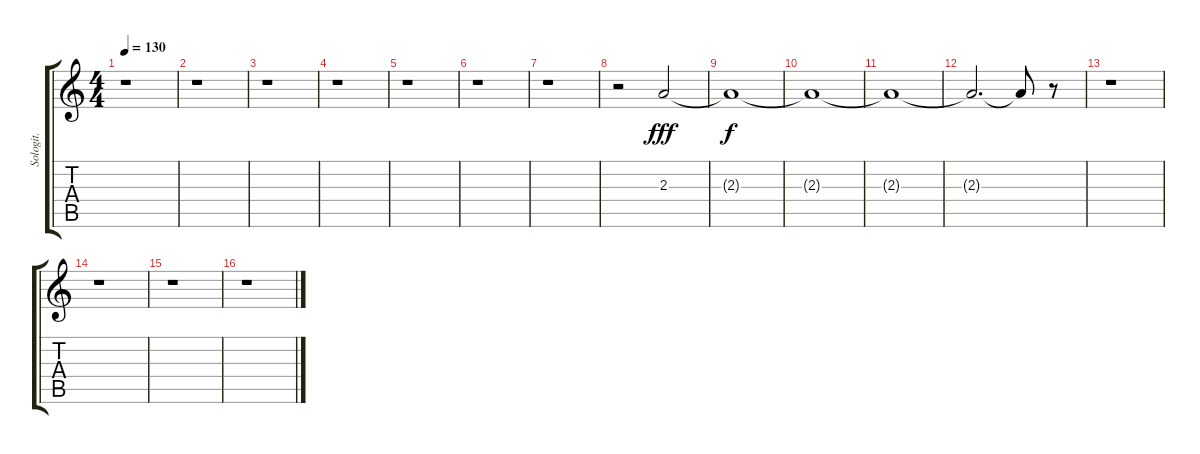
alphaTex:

\track ("Sologit." "Sologit.") {instrument distortionguitar}
\staff {score tabs}
\tuning (E4 B3 G3 D3 A2 E2) {hide}
\ts (4 4)
\tempo 130
\clef g2
\ks c
r.1{dy fff} |
r.1 |
r.1 |
r.1 |
r.1 |
r.1 |
r.1 |
r.2 2.3.2 |
2.3{t}.1{dy f} |
2.3{t}.1 |
2.3{t}.1 |
2.3{t}.2{d} 2.3{t}.8 r.8 |
r.1 |
r.1 |
r.1 |
r.1
